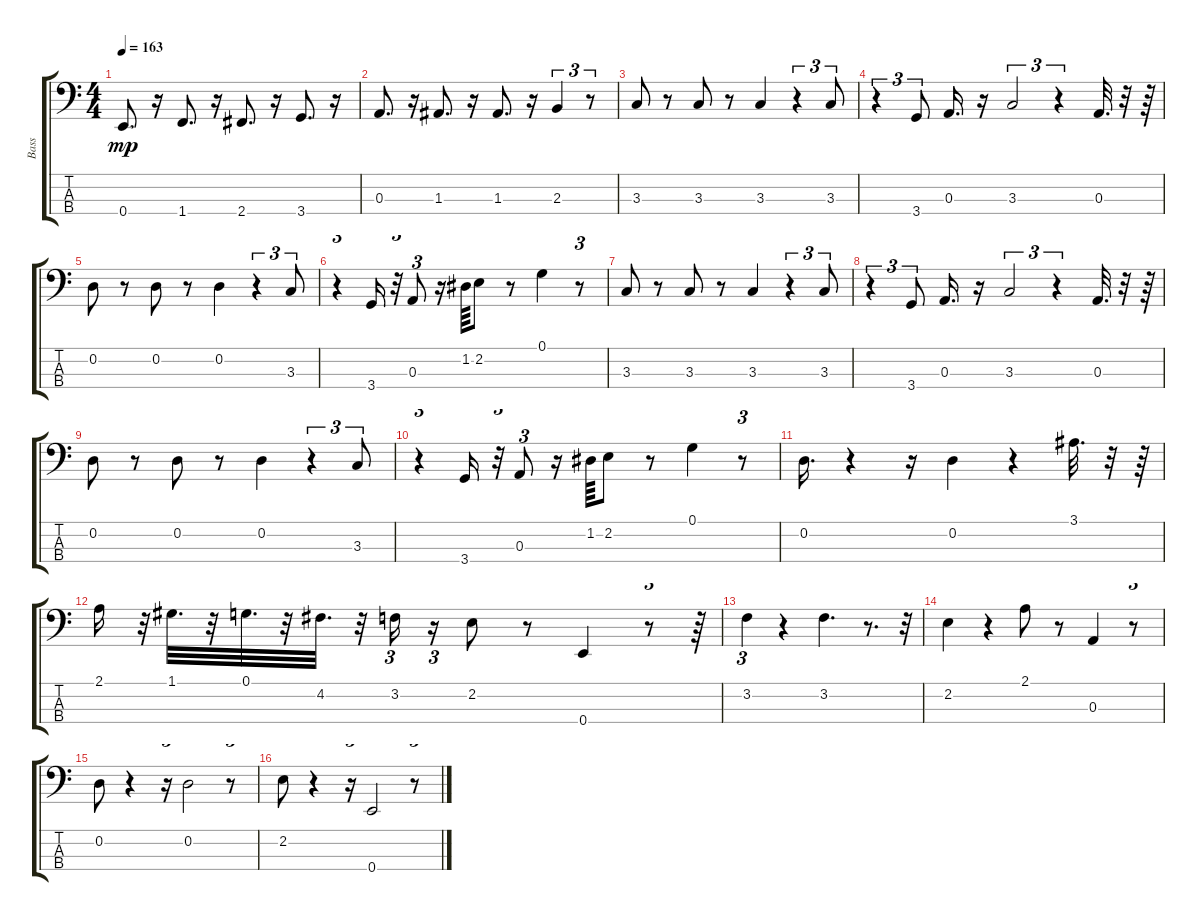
\track ("Bass" "Bass") {instrument fretlessbass}
\staff {score tabs}
\tuning (G2 D2 A1 E1) {hide}
\ts (4 4)
\tempo 163
\clef f4
\ks c
0.4.8{d dy mp} r.16 1.4.8{d} r.16 2.4.8{d} r.16 3.4.8{d} r.16 |
0.3.8{d} r.16 1.3.8{d} r.16 1.3.8{d} r.16 2.3.4{tu (3 2)} r.8{tu (3 2)} |
3.3.8 r.8 3.3.8 r.8 3.3.4 r.4{tu (3 2)} 3.3.8{tu (3 2)} |
r.4{tu (3 2)} 3.4.8{tu (3 2)} 0.3.16{d} r.16 3.3.2{tu (3 2)} r.4{tu (3 2)} 0.3.32{d} r.32 r.64 |
0.2.8 r.8 0.2.8 r.8 0.2.4 r.4{tu (3 2)} 3.3.8{tu (3 2)} |
r.4{tu (3 2)} 3.4.16 r.32{tu (3 2)} 0.3.8{tu (3 2)} r.16 1.2.64 2.2.8 r.8 0.1.4 r.8{tu (3 2)} |
3.3.8 r.8 3.3.8 r.8 3.3.4 r.4{tu (3 2)} 3.3.8{tu (3 2)} |
r.4{tu (3 2)} 3.4.8{tu (3 2)} 0.3.16{d} r.16 3.3.2{tu (3 2)} r.4{tu (3 2)} 0.3.32{d} r.32 r.64 |
0.2.8 r.8 0.2.8 r.8 0.2.4 r.4{tu (3 2)} 3.3.8{tu (3 2)} |
r.4{tu (3 2)} 3.4.16 r.32{tu (3 2)} 0.3.8{tu (3 2)} r.16 1.2.64 2.2.8 r.8 0.1.4 r.8{tu (3 2)} |
0.2.16{d} r.4 r.16 0.2.4 r.4 3.1.32{d} r.32 r.64 |
2.1.16 r.32{tu (3 2)} 1.1.32{d} r.32 0.1.32{d} r.32 4.2.32{d} r.32 3.2.16{tu (3 2)} r.16{tu (3 2)} 2.2.8 r.8 0.4.4 r.8{tu (3 2)} r.64 |
3.2.4{tu (3 2)} r.4 3.2.4{d} r.8{d} r.32{tu (3 2)} |
2.2.4 r.4{tu (3 2)} 2.1.8 r.8 0.3.4 r.8{tu (3 2)} |
0.2.8 r.4 r.16{tu (3 2)} 0.2.2 r.8{tu (3 2)} |
2.2.8 r.4 r.16{tu (3 2)} 0.4.2 r.8{tu (3 2)}
